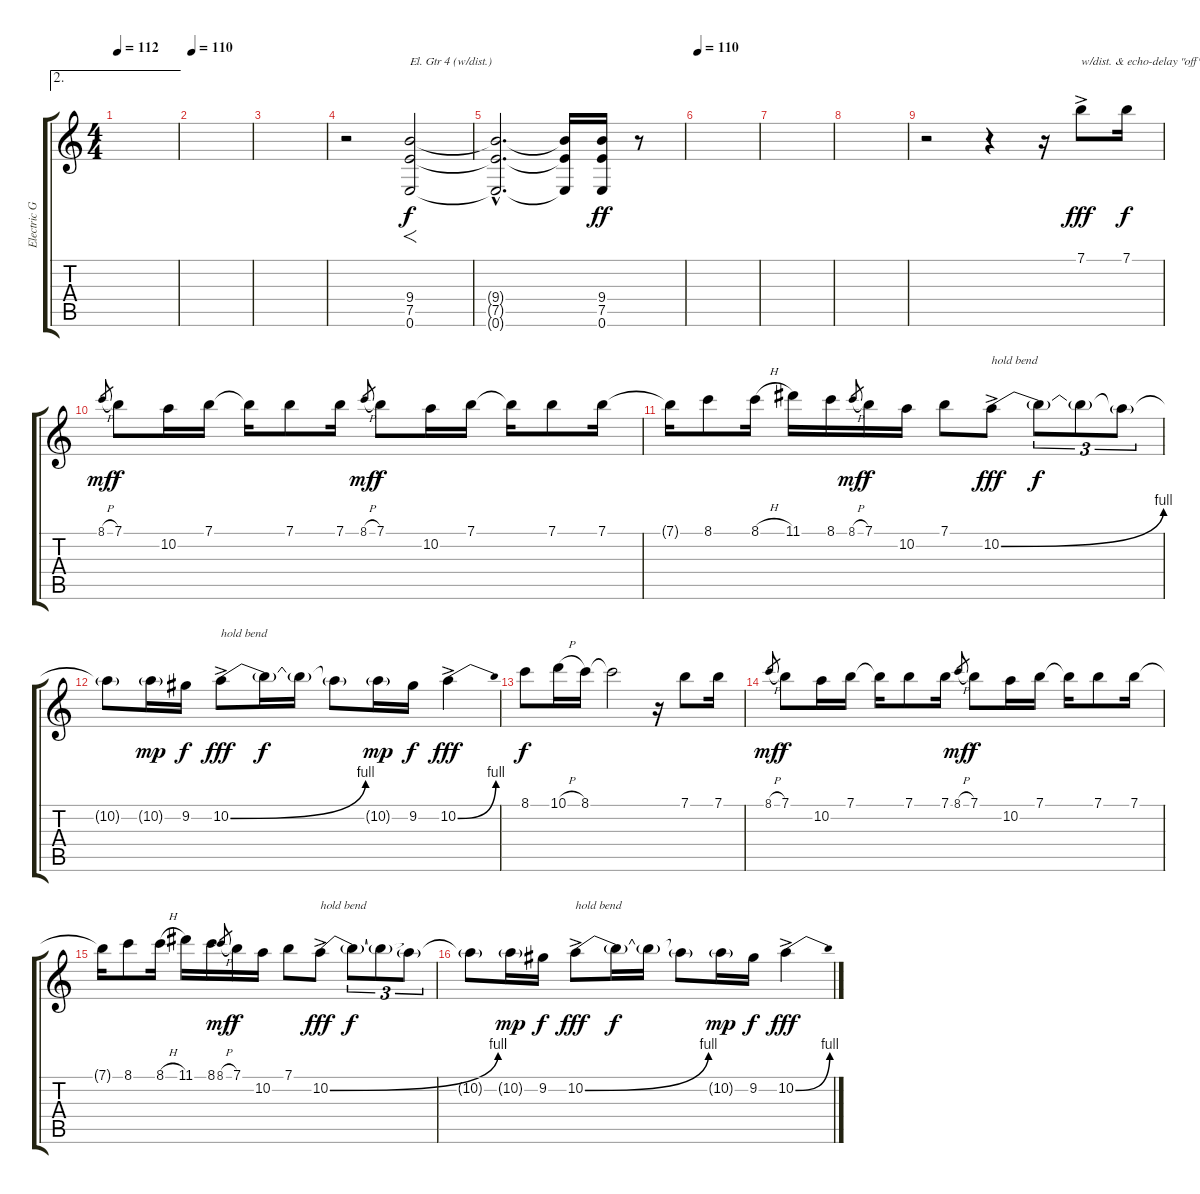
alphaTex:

\track ("Electric Guitar 1" "Electric G") {instrument distortionguitar}
\staff {score tabs}
\tuning (E4 B3 G3 D3 A2 E2) {hide}
\ae 2
\ts (4 4)
\tempo 112
\clef g2
\ks c
|
\tempo 110
|
|
r.2 (9.4 7.5 0.6).2{f txt "El. Gtr 4 (w/dist.)"} |
(9.4{hac t} 7.5{hac t} 0.6{hac t}).2{d} (9.4{t} 7.5{t} 0.6{t}).16 (9.4 7.5 0.6).16{dy ff} r.8 |
\tempo 110
|
|
|
r.2 r.4 r.16 7.1{ac}.8{txt "w/dist. & echo-delay \"off\"" dy fff} 7.1.16{dy f} |
8.1{h}.8{gr dy mf} 7.1.8{dy f} 10.2.16 7.1.16 7.1{t}.16 7.1.8 7.1.16 8.1{h}.8{gr dy mf} 7.1.8{dy f} 10.2.16 7.1.16 7.1{t}.16 7.1.8 7.1.16 |
7.1{t}.16 8.1.8 8.1{h}.16 11.1.16 8.1.16 8.1{h}.8{gr dy mf} 7.1.16{dy f} 10.2.16 7.1.8 10.2{be (bend 0 0 60 4) ac}.8{txt "hold bend" dy fff} 10.2{t}.8{tu (3 2) dy f} 10.2{t}.8{tu (3 2)} 10.2{t}.8{tu (3 2)} |
10.2{t}.8 10.2{g}.16{dy mp} 9.2.16{dy f} 10.2{be (bend 0 0 60 4) ac}.8{txt "hold bend" dy fff} 10.2{t}.16{dy f} 10.2{t}.16 10.2{t}.8 10.2{g}.16{dy mp} 9.2.16{dy f} 10.2{be (bend 0 0 60 4) ac}.4{dy fff} |
8.1.8{dy f} 10.1{h}.16 8.1.16 8.1{t}.2 r.16 7.1.8 7.1.16 |
8.1{h}.8{gr dy mf} 7.1.8{dy f} 10.2.16 7.1.16 7.1{t}.16 7.1.8 7.1.16 8.1{h}.8{gr dy mf} 7.1.8{dy f} 10.2.16 7.1.16 7.1{t}.16 7.1.8 7.1.16 |
7.1{t}.16 8.1.8 8.1{h}.16 11.1.16 8.1.16 8.1{h}.8{gr dy mf} 7.1.16{dy f} 10.2.16 7.1.8 10.2{be (bend 0 0 60 4) ac}.8{txt "hold bend" dy fff} 10.2{t}.8{tu (3 2) dy f} 10.2{t}.8{tu (3 2)} 10.2{t}.8{tu (3 2)} |
10.2{t}.8 10.2{g}.16{dy mp} 9.2.16{dy f} 10.2{be (bend 0 0 60 4) ac}.8{txt "hold bend" dy fff} 10.2{t}.16{dy f} 10.2{t}.16 10.2{t}.8 10.2{g}.16{dy mp} 9.2.16{dy f} 10.2{be (bend 0 0 60 4) ac}.4{dy fff}
